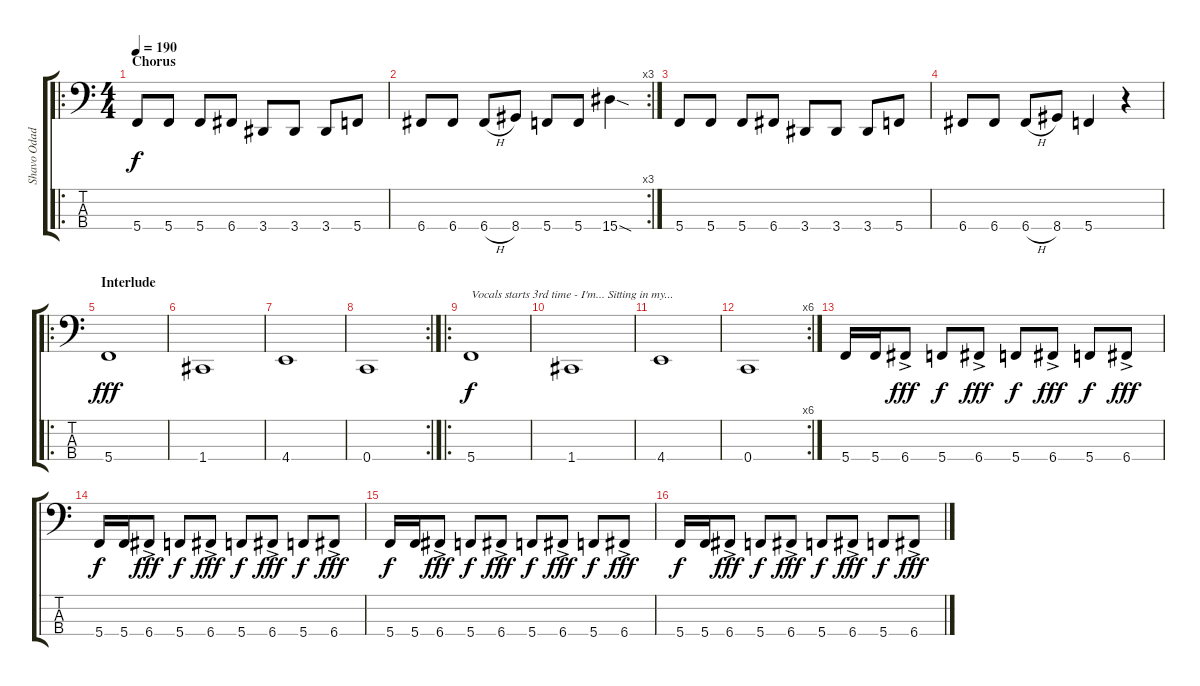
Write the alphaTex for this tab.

\track ("Shavo Odadjian" "Shavo Odad") {instrument electricbasspick}
\staff {score tabs}
\tuning (F2 C2 G1 C1) {hide}
\ro
\ts (4 4)
\section ("" "Chorus")
\tempo 190
\clef f4
\ks c
5.4.8{dy f} 5.4.8 5.4.8 6.4.8 3.4.8 3.4.8 3.4.8 5.4.8 |
\rc 3
6.4.8 6.4.8 6.4{h}.8 8.4.8 5.4.8 5.4.8 15.4{sod}.4 |
5.4.8 5.4.8 5.4.8 6.4.8 3.4.8 3.4.8 3.4.8 5.4.8 |
6.4.8 6.4.8 6.4{h}.8 8.4.8 5.4.4 r.4 |
\ro
\section ("" "Interlude")
5.4.1{dy fff} |
1.4.1 |
4.4.1 |
\rc 2
0.4.1 |
\ro
5.4.1{txt "Vocals starts 3rd time - I'm... Sitting in my..." dy f} |
1.4.1 |
4.4.1 |
\rc 6
0.4.1 |
5.4.16 5.4.16 6.4{ac}.8{dy fff} 5.4.8{dy f} 6.4{ac}.8{dy fff} 5.4.8{dy f} 6.4{ac}.8{dy fff} 5.4.8{dy f} 6.4{ac}.8{dy fff} |
5.4.16{dy f} 5.4.16 6.4{ac}.8{dy fff} 5.4.8{dy f} 6.4{ac}.8{dy fff} 5.4.8{dy f} 6.4{ac}.8{dy fff} 5.4.8{dy f} 6.4{ac}.8{dy fff} |
5.4.16{dy f} 5.4.16 6.4{ac}.8{dy fff} 5.4.8{dy f} 6.4{ac}.8{dy fff} 5.4.8{dy f} 6.4{ac}.8{dy fff} 5.4.8{dy f} 6.4{ac}.8{dy fff} |
5.4.16{dy f} 5.4.16 6.4{ac}.8{dy fff} 5.4.8{dy f} 6.4{ac}.8{dy fff} 5.4.8{dy f} 6.4{ac}.8{dy fff} 5.4.8{dy f} 6.4{ac}.8{dy fff}
